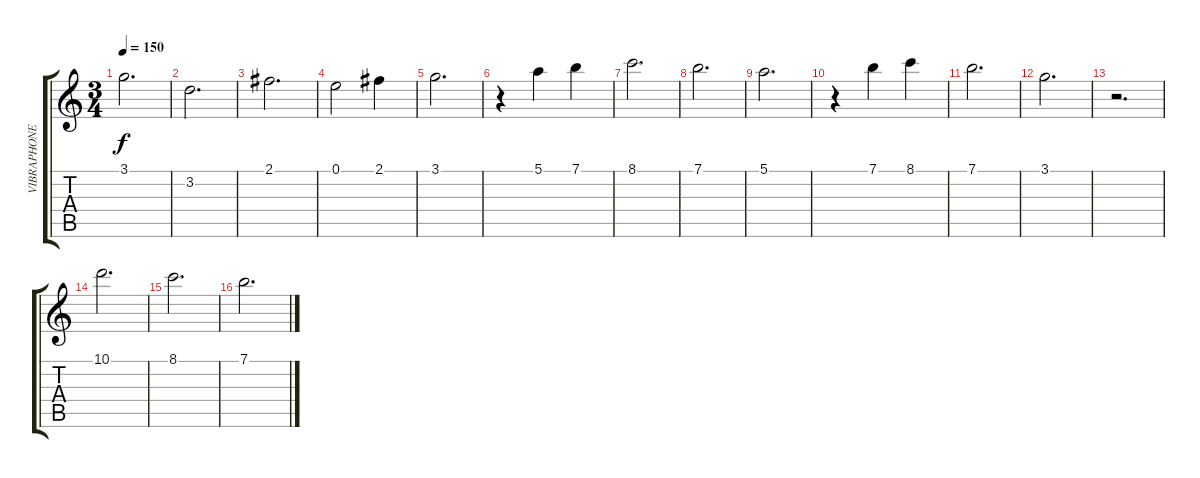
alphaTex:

\track ("VIBRAPHONE ( Brian Jones)" "VIBRAPHONE") {instrument acousticguitarnylon}
\staff {score tabs}
\tuning (E4 B3 G3 D3 A2 E2) {hide}
\ts (3 4)
\tempo 150
\clef g2
\ks c
3.1.2{d dy f} |
3.2.2{d} |
2.1.2{d} |
0.1.2 2.1.4 |
3.1.2{d} |
r.4 5.1.4 7.1.4 |
8.1.2{d} |
7.1.2{d} |
5.1.2{d} |
r.4 7.1.4 8.1.4 |
7.1.2{d} |
3.1.2{d} |
r.2{d} |
10.1.2{d} |
8.1.2{d} |
7.1.2{d}
